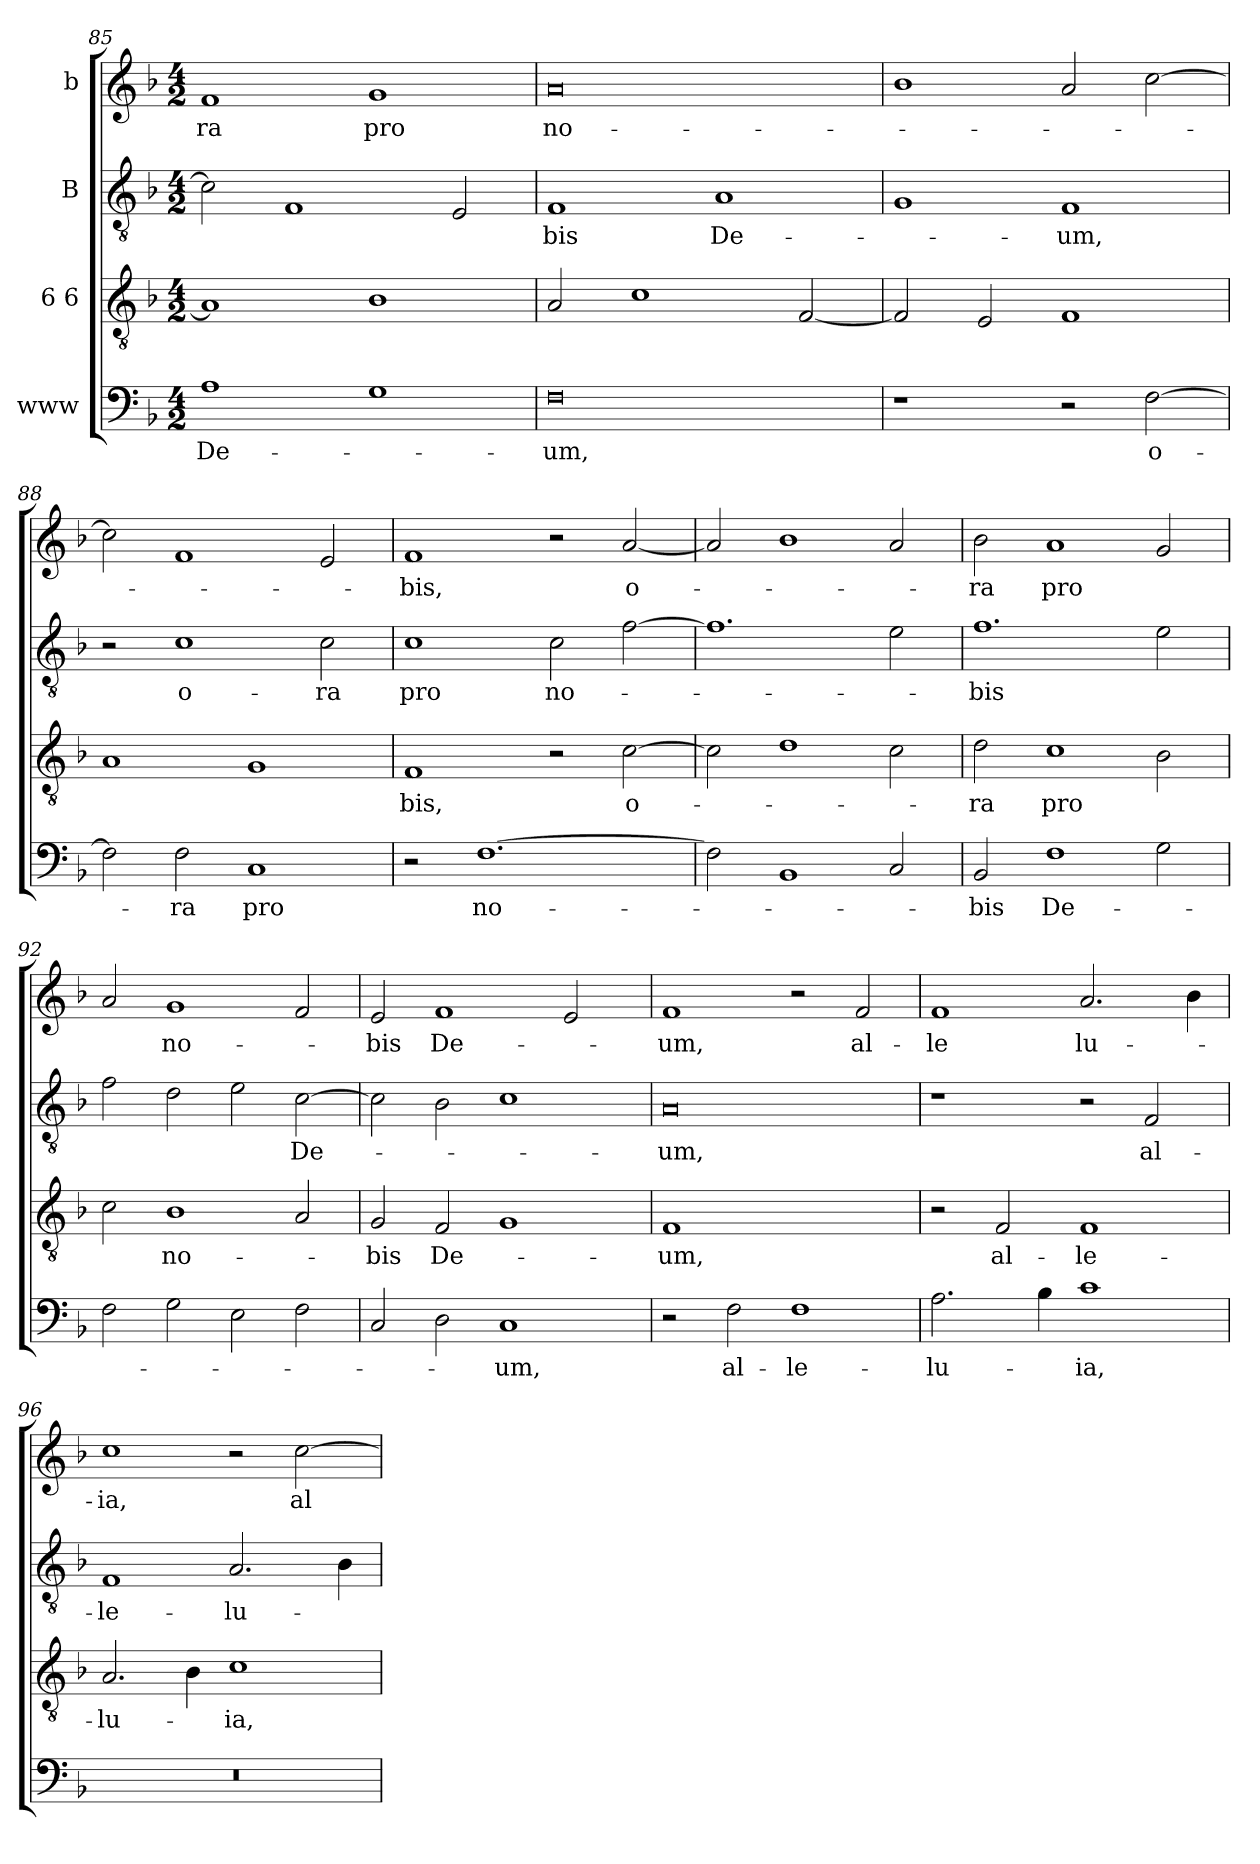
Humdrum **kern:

**kern	**text	**kern	**text	**kern	**text	**kern	**text
*part4	*part4	*part3	*part3	*part2	*part2	*part1	*part1
*staff4	*staff4	*staff3	*staff3	*staff2	*staff2	*staff1	*staff1
*I"www	*	*I"6 6	*	*I"B	*	*I"b	*
*clefF4	*	*clefGv2	*	*clefGv2	*	*clefG2	*
*k[b-]	*	*k[b-]	*	*k[b-]	*	*k[b-]	*
*M4/2	*	*M4/2	*	*M4/2	*	*M4/2	*
=85	=85	=85	=85	=85	=85	=85	=85
!	!LO:LY:b	!	!	!	!	!	!LO:LY:b
1A	De-	1A]	.	2c\]	.	1f	-ra
.	.	.	.	1F	.	.	.
!	!	!	!	!	!	!	!LO:LY:b
1G	.	1B-	.	.	.	1g	pro
.	.	.	.	2E/	.	.	.
=86	=86	=86	=86	=86	=86	=86	=86
!	!LO:LY:b	!	!	!	!LO:LY:b	!	!LO:LY:b
0F	-um,	2A/	.	1F	-bis	0a	no-
.	.	1c	.	.	.	.	.
!	!	!	!	!	!LO:LY:b	!	!
.	.	.	.	1A	De-	.	.
.	.	[2F/	.	.	.	.	.
=87	=87	=87	=87	=87	=87	=87	=87
1r	.	2F/]	.	1G	.	1b-	.
.	.	2E/	.	.	.	.	.
!	!	!	!	!	!LO:LY:b	!	!
2r	.	1F	.	1F	-um,	2a/	.
!	!LO:LY:b	!	!	!	!	!	!
[2F\	o-	.	.	.	.	[2cc\	.
!!LO:PB:g=z
=88	=88	=88	=88	=88	=88	=88	=88
2F\]	.	1A	.	2r	.	2cc\]	.
!	!LO:LY:b	!	!	!	!LO:LY:b	!	!
2F\	-ra	.	.	1c	o-	1f	.
!	!LO:LY:b	!	!	!	!	!	!
1C	pro	1G	.	.	.	.	.
!	!	!	!	!	!LO:LY:b	!	!
.	.	.	.	2c\	-ra	2e/	.
=89	=89	=89	=89	=89	=89	=89	=89
!	!	!	!LO:LY:b	!	!LO:LY:b	!	!LO:LY:b
2r	.	1F	-bis,	1c	pro	1f	-bis,
!	!LO:LY:b	!	!	!	!	!	!
[1.F	no-	.	.	.	.	.	.
!	!	!	!	!	!LO:LY:b	!	!
.	.	2r	.	2c\	no-	2r	.
!	!	!	!LO:LY:b	!	!	!	!LO:LY:b
.	.	[2c\	o-	[2f\	.	[2a/	o-
=90	=90	=90	=90	=90	=90	=90	=90
2F\]	.	2c\]	.	1.f]	.	2a/]	.
1BB-	.	1d	.	.	.	1b-	.
2C/	.	2c\	.	2e\	.	2a/	.
=91	=91	=91	=91	=91	=91	=91	=91
!	!LO:LY:b	!	!LO:LY:b	!	!LO:LY:b	!	!LO:LY:b
2BB-/	-bis	2d\	-ra	1.f	-bis	2b-\	-ra
!	!LO:LY:b	!	!LO:LY:b	!	!	!	!LO:LY:b
1F	De-	1c	pro	.	.	1a	pro
2G\	.	2B-\	.	2e\	.	2g/	.
=92	=92	=92	=92	=92	=92	=92	=92
2F\	.	2c\	.	2f\	.	2a/	.
!	!	!	!LO:LY:b	!	!	!	!LO:LY:b
2G\	.	1B-	no-	2d\	.	1g	no-
2E\	.	.	.	2e\	.	.	.
!	!	!	!	!	!LO:LY:b	!	!
2F\	.	2A/	.	[2c\	De-	2f/	.
=93	=93	=93	=93	=93	=93	=93	=93
!	!	!	!LO:LY:b	!	!	!	!LO:LY:b
2C/	.	2G/	-bis	2c\]	.	2e/	-bis
!	!	!	!LO:LY:b	!	!	!	!LO:LY:b
2D\	.	2F/	De-	2B-\	.	1f	De-
!	!LO:LY:b	!	!	!	!	!	!
1C	-um,	1G	.	1c	.	.	.
.	.	.	.	.	.	2e/	.
!!LO:LB:g=z
=94	=94	=94	=94	=94	=94	=94	=94
!	!	!	!LO:LY:b	!	!LO:LY:b	!	!LO:LY:b
2r	.	1F	-um,	0A	-um,	1f	-um,
!	!LO:LY:b	!	!	!	!	!	!
2F\	al-	.	.	.	.	.	.
!	!LO:LY:b	!	!	!	!	!	!
1F	-le-	1ryy	.	.	.	2r	.
!	!	!	!	!	!	!	!LO:LY:b
.	.	.	.	.	.	2f/	al-
=95	=95	=95	=95	=95	=95	=95	=95
!	!LO:LY:b	!	!	!	!	!	!LO:LY:b
2.A\	-lu-	2r	.	1r	.	1f	-le
!	!	!	!LO:LY:b	!	!	!	!
.	.	2F/	al-	.	.	.	.
4B-\	.	.	.	.	.	.	.
!	!LO:LY:b	!	!LO:LY:b	!	!	!	!LO:LY:b
1c	-ia,	1F	-le-	2r	.	2.a/	lu-
!	!	!	!	!	!LO:LY:b	!	!
.	.	.	.	2F/	al-	.	.
.	.	.	.	.	.	4b-\	.
=96	=96	=96	=96	=96	=96	=96	=96
!	!	!	!LO:LY:b	!	!LO:LY:b	!	!LO:LY:b
0r	.	2.A/	-lu-	1F	-le-	1cc	-ia,
.	.	4B-\	.	.	.	.	.
!	!	!	!LO:LY:b	!	!LO:LY:b	!	!
.	.	1c	-ia,	2.A/	-lu-	2r	.
!	!	!	!	!	!	!	!LO:LY:b
.	.	.	.	.	.	[2cc\	al-
.	.	.	.	4B-\	.	.	.
=	=	=	=	=	=	=	=
*-	*-	*-	*-	*-	*-	*-	*-
